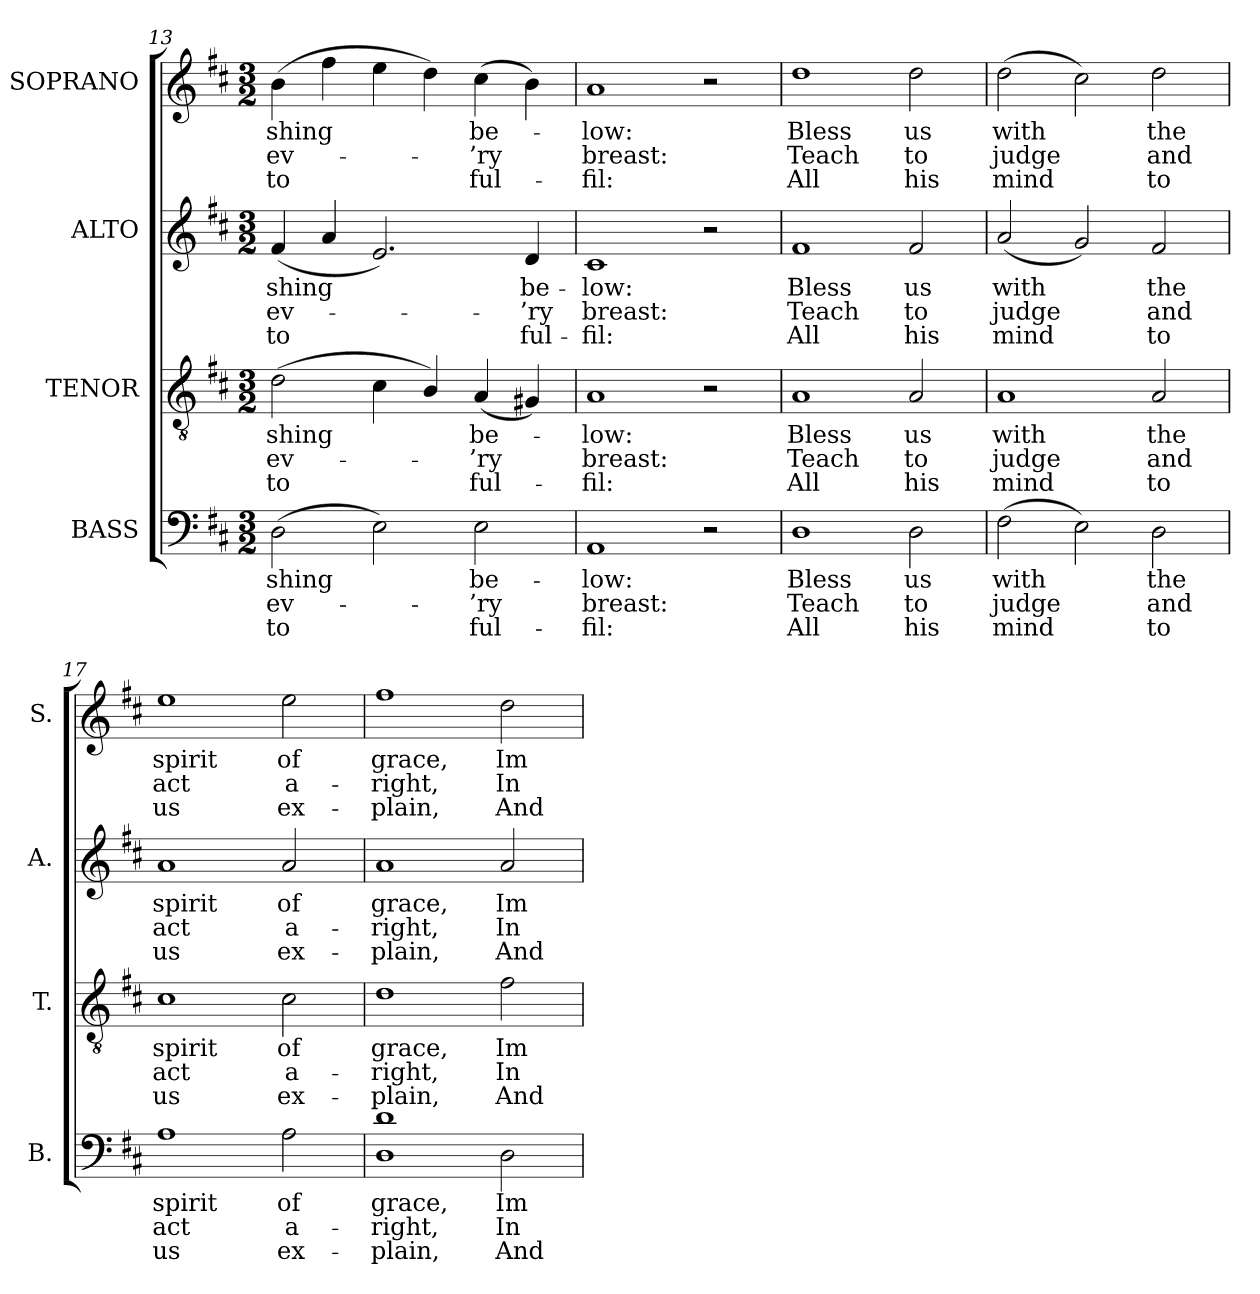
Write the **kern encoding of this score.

**kern	**text	**text	**text	**kern	**text	**text	**text	**kern	**text	**text	**text	**kern	**text	**text	**text
*part4	*part4	*part4	*part4	*part3	*part3	*part3	*part3	*part2	*part2	*part2	*part2	*part1	*part1	*part1	*part1
*staff4	*staff4	*staff4	*staff4	*staff3	*staff3	*staff3	*staff3	*staff2	*staff2	*staff2	*staff2	*staff1	*staff1	*staff1	*staff1
*I"BASS	*	*	*	*I"TENOR	*	*	*	*I"ALTO	*	*	*	*I"SOPRANO	*	*	*
*I'B.	*	*	*	*I'T.	*	*	*	*I'A.	*	*	*	*I'S.	*	*	*
*clefF4	*	*	*	*clefGv2	*	*	*	*clefG2	*	*	*	*clefG2	*	*	*
*	*	*	*	*ITrd7c12	*	*	*	*	*	*	*	*	*	*	*
*k[f#c#]	*	*	*	*k[f#c#]	*	*	*	*k[f#c#]	*	*	*	*k[f#c#]	*	*	*
*D:	*	*	*	*D:	*	*	*	*D:	*	*	*	*D:	*	*	*
*M3/2	*	*	*	*M3/2	*	*	*	*M3/2	*	*	*	*M3/2	*	*	*
=13	=13	=13	=13	=13	=13	=13	=13	=13	=13	=13	=13	=13	=13	=13	=13
!	!LO:LY:b:color=#000000	!LO:LY:b:color=#000000	!LO:LY:b:color=#000000	!	!	!	!	!	!	!	!	!	!	!	!
!	!	!	!	!	!LO:LY:b:color=#000000	!LO:LY:b:color=#000000	!LO:LY:b:color=#000000	!	!	!	!	!	!	!	!
!	!	!	!	!	!	!	!	!	!LO:LY:b:color=#000000	!LO:LY:b:color=#000000	!LO:LY:b:color=#000000	!	!	!	!
!	!	!	!	!	!	!	!	!	!	!	!	!	!LO:LY:b:color=#000000	!LO:LY:b:color=#000000	!LO:LY:b:color=#000000
(2Di\	-shing	ev-	to	(2Di\	-shing	ev-	to	(4f#i/	-shing	ev-	to	(4bi\	-shing	ev-	to
.	.	.	.	.	.	.	.	4ai/	.	.	.	4ff#i\	.	.	.
2Ei\)	.	.	.	4C#i\	.	.	.	2.ei/)	.	.	.	4eei\	.	.	.
.	.	.	.	4BBi/)	.	.	.	.	.	.	.	4ddi\)	.	.	.
!	!LO:LY:b:color=#000000	!LO:LY:b:color=#000000	!LO:LY:b:color=#000000	!	!	!	!	!	!	!	!	!	!	!	!
!	!	!	!	!	!LO:LY:b:color=#000000	!LO:LY:b:color=#000000	!LO:LY:b:color=#000000	!	!	!	!	!	!	!	!
!	!	!	!	!	!	!	!	!	!	!	!	!	!LO:LY:b:color=#000000	!LO:LY:b:color=#000000	!LO:LY:b:color=#000000
2Ei\	be-	-’ry	ful-	(4AAi/	be-	-’ry	ful-	.	.	.	.	(4cc#i\	be-	-’ry	ful-
!	!	!	!	!	!	!	!	!	!LO:LY:b:color=#000000	!LO:LY:b:color=#000000	!LO:LY:b:color=#000000	!	!	!	!
.	.	.	.	4GG#Xi/)	.	.	.	4di/	be-	-’ry	ful-	4bi\)	.	.	.
=14	=14	=14	=14	=14	=14	=14	=14	=14	=14	=14	=14	=14	=14	=14	=14
!	!LO:LY:b:color=#000000	!LO:LY:b:color=#000000	!LO:LY:b:color=#000000	!	!	!	!	!	!	!	!	!	!	!	!
!	!	!	!	!	!LO:LY:b:color=#000000	!LO:LY:b:color=#000000	!LO:LY:b:color=#000000	!	!	!	!	!	!	!	!
!	!	!	!	!	!	!	!	!	!LO:LY:b:color=#000000	!LO:LY:b:color=#000000	!LO:LY:b:color=#000000	!	!	!	!
!	!	!	!	!	!	!	!	!	!	!	!	!	!LO:LY:b:color=#000000	!LO:LY:b:color=#000000	!LO:LY:b:color=#000000
1AAi	-low:	breast:	-fil:	1AAi	-low:	breast:	-fil:	1c#i	-low:	breast:	-fil:	1ai	-low:	breast:	-fil:
2r	.	.	.	2r	.	.	.	2r	.	.	.	2r	.	.	.
=15	=15	=15	=15	=15	=15	=15	=15	=15	=15	=15	=15	=15	=15	=15	=15
!	!LO:LY:b:color=#000000	!LO:LY:b:color=#000000	!LO:LY:b:color=#000000	!	!	!	!	!	!	!	!	!	!	!	!
!	!	!	!	!	!LO:LY:b:color=#000000	!LO:LY:b:color=#000000	!LO:LY:b:color=#000000	!	!	!	!	!	!	!	!
!	!	!	!	!	!	!	!	!	!LO:LY:b:color=#000000	!LO:LY:b:color=#000000	!LO:LY:b:color=#000000	!	!	!	!
!	!	!	!	!	!	!	!	!	!	!	!	!	!LO:LY:b:color=#000000	!LO:LY:b:color=#000000	!LO:LY:b:color=#000000
1Di	Bless	Teach	All	1AAi	Bless	Teach	All	1f#i	Bless	Teach	All	1ddi	Bless	Teach	All
!	!LO:LY:b:color=#000000	!LO:LY:b:color=#000000	!LO:LY:b:color=#000000	!	!	!	!	!	!	!	!	!	!	!	!
!	!	!	!	!	!LO:LY:b:color=#000000	!LO:LY:b:color=#000000	!LO:LY:b:color=#000000	!	!	!	!	!	!	!	!
!	!	!	!	!	!	!	!	!	!LO:LY:b:color=#000000	!LO:LY:b:color=#000000	!LO:LY:b:color=#000000	!	!	!	!
!	!	!	!	!	!	!	!	!	!	!	!	!	!LO:LY:b:color=#000000	!LO:LY:b:color=#000000	!LO:LY:b:color=#000000
2Di\	us	to	his	2AAi/	us	to	his	2f#i/	us	to	his	2ddi\	us	to	his
=16	=16	=16	=16	=16	=16	=16	=16	=16	=16	=16	=16	=16	=16	=16	=16
!	!LO:LY:b:color=#000000	!LO:LY:b:color=#000000	!LO:LY:b:color=#000000	!	!	!	!	!	!	!	!	!	!	!	!
!	!	!	!	!	!LO:LY:b:color=#000000	!LO:LY:b:color=#000000	!LO:LY:b:color=#000000	!	!	!	!	!	!	!	!
!	!	!	!	!	!	!	!	!	!LO:LY:b:color=#000000	!LO:LY:b:color=#000000	!LO:LY:b:color=#000000	!	!	!	!
!	!	!	!	!	!	!	!	!	!	!	!	!	!LO:LY:b:color=#000000	!LO:LY:b:color=#000000	!LO:LY:b:color=#000000
(2F#i\	with	judge	mind	1AAi	with	judge	mind	(2ai/	with	judge	mind	(2ddi\	with	judge	mind
2Ei\)	.	.	.	.	.	.	.	2gi/)	.	.	.	2cc#i\)	.	.	.
!	!LO:LY:b:color=#000000	!LO:LY:b:color=#000000	!LO:LY:b:color=#000000	!	!	!	!	!	!	!	!	!	!	!	!
!	!	!	!	!	!LO:LY:b:color=#000000	!LO:LY:b:color=#000000	!LO:LY:b:color=#000000	!	!	!	!	!	!	!	!
!	!	!	!	!	!	!	!	!	!LO:LY:b:color=#000000	!LO:LY:b:color=#000000	!LO:LY:b:color=#000000	!	!	!	!
!	!	!	!	!	!	!	!	!	!	!	!	!	!LO:LY:b:color=#000000	!LO:LY:b:color=#000000	!LO:LY:b:color=#000000
2Di\	the	and	to	2AAi/	the	and	to	2f#i/	the	and	to	2ddi\	the	and	to
=17	=17	=17	=17	=17	=17	=17	=17	=17	=17	=17	=17	=17	=17	=17	=17
!	!LO:LY:b:color=#000000	!LO:LY:b:color=#000000	!LO:LY:b:color=#000000	!	!	!	!	!	!	!	!	!	!	!	!
!	!	!	!	!	!LO:LY:b:color=#000000	!LO:LY:b:color=#000000	!LO:LY:b:color=#000000	!	!	!	!	!	!	!	!
!	!	!	!	!	!	!	!	!	!LO:LY:b:color=#000000	!LO:LY:b:color=#000000	!LO:LY:b:color=#000000	!	!	!	!
!	!	!	!	!	!	!	!	!	!	!	!	!	!LO:LY:b:color=#000000	!LO:LY:b:color=#000000	!LO:LY:b:color=#000000
1Ai	spirit	act	us	1C#i	spirit	act	us	1ai	spirit	act	us	1eei	spirit	act	us
!	!LO:LY:b:color=#000000	!LO:LY:b:color=#000000	!LO:LY:b:color=#000000	!	!	!	!	!	!	!	!	!	!	!	!
!	!	!	!	!	!LO:LY:b:color=#000000	!LO:LY:b:color=#000000	!LO:LY:b:color=#000000	!	!	!	!	!	!	!	!
!	!	!	!	!	!	!	!	!	!LO:LY:b:color=#000000	!LO:LY:b:color=#000000	!LO:LY:b:color=#000000	!	!	!	!
!	!	!	!	!	!	!	!	!	!	!	!	!	!LO:LY:b:color=#000000	!LO:LY:b:color=#000000	!LO:LY:b:color=#000000
2Ai\	of	a-	ex-	2C#i\	of	a-	ex-	2ai/	of	a-	ex-	2eei\	of	a-	ex-
!!LO:PB:g=z
=18	=18	=18	=18	=18	=18	=18	=18	=18	=18	=18	=18	=18	=18	=18	=18
!	!LO:LY:b:color=#000000	!LO:LY:b:color=#000000	!LO:LY:b:color=#000000	!	!	!	!	!	!	!	!	!	!	!	!
!	!	!	!	!	!LO:LY:b:color=#000000	!LO:LY:b:color=#000000	!LO:LY:b:color=#000000	!	!	!	!	!	!	!	!
!	!	!	!	!	!	!	!	!	!LO:LY:b:color=#000000	!LO:LY:b:color=#000000	!LO:LY:b:color=#000000	!	!	!	!
!	!	!	!	!	!	!	!	!	!	!	!	!	!LO:LY:b:color=#000000	!LO:LY:b:color=#000000	!LO:LY:b:color=#000000
1Di 1di	grace,	-right,	-plain,	1Di	grace,	-right,	-plain,	1ai	grace,	-right,	-plain,	1ff#i	grace,	-right,	-plain,
!	!LO:LY:b:color=#000000	!LO:LY:b:color=#000000	!LO:LY:b:color=#000000	!	!	!	!	!	!	!	!	!	!	!	!
!	!	!	!	!	!LO:LY:b:color=#000000	!LO:LY:b:color=#000000	!LO:LY:b:color=#000000	!	!	!	!	!	!	!	!
!	!	!	!	!	!	!	!	!	!LO:LY:b:color=#000000	!LO:LY:b:color=#000000	!LO:LY:b:color=#000000	!	!	!	!
!	!	!	!	!	!	!	!	!	!	!	!	!	!LO:LY:b:color=#000000	!LO:LY:b:color=#000000	!LO:LY:b:color=#000000
2Di\	Im-	In-	And	2F#i\	Im-	In-	And	2ai/	Im-	In-	And	2ddi\	Im-	In-	And
=	=	=	=	=	=	=	=	=	=	=	=	=	=	=	=
*-	*-	*-	*-	*-	*-	*-	*-	*-	*-	*-	*-	*-	*-	*-	*-
